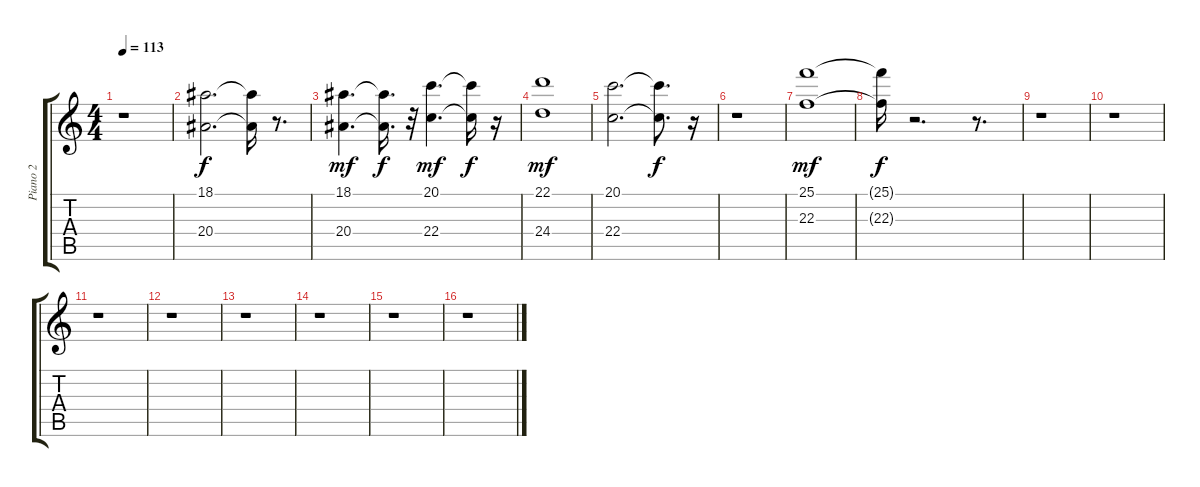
\track ("Piano 2" "Piano 2") {instrument brightacousticpiano}
\staff {score tabs}
\tuning (E4 B3 G3 D3 A2 E2) {hide}
\ts (4 4)
\tempo 113
\clef g2
\ks c
r.1{dy mf} |
(18.1 20.4).2{d dy f} (18.1{t} 20.4{t}).16 r.8{d} |
(18.1 20.4).4{d dy mf} (18.1{t} 20.4{t}).16{d dy f} r.32 (20.1 22.4).4{d dy mf} (20.1{t} 22.4{t}).16{dy f} r.16 |
(22.1 24.4).1{dy mf} |
(20.1 22.4).2{d} (20.1{t} 22.4{t}).8{d dy f} r.16 |
r.1 |
(25.1 22.3).1{dy mf} |
(25.1{t} 22.3{t}).16{dy f} r.2{d} r.8{d} |
r.1 |
r.1 |
r.1 |
r.1 |
r.1 |
r.1 |
r.1 |
r.1
